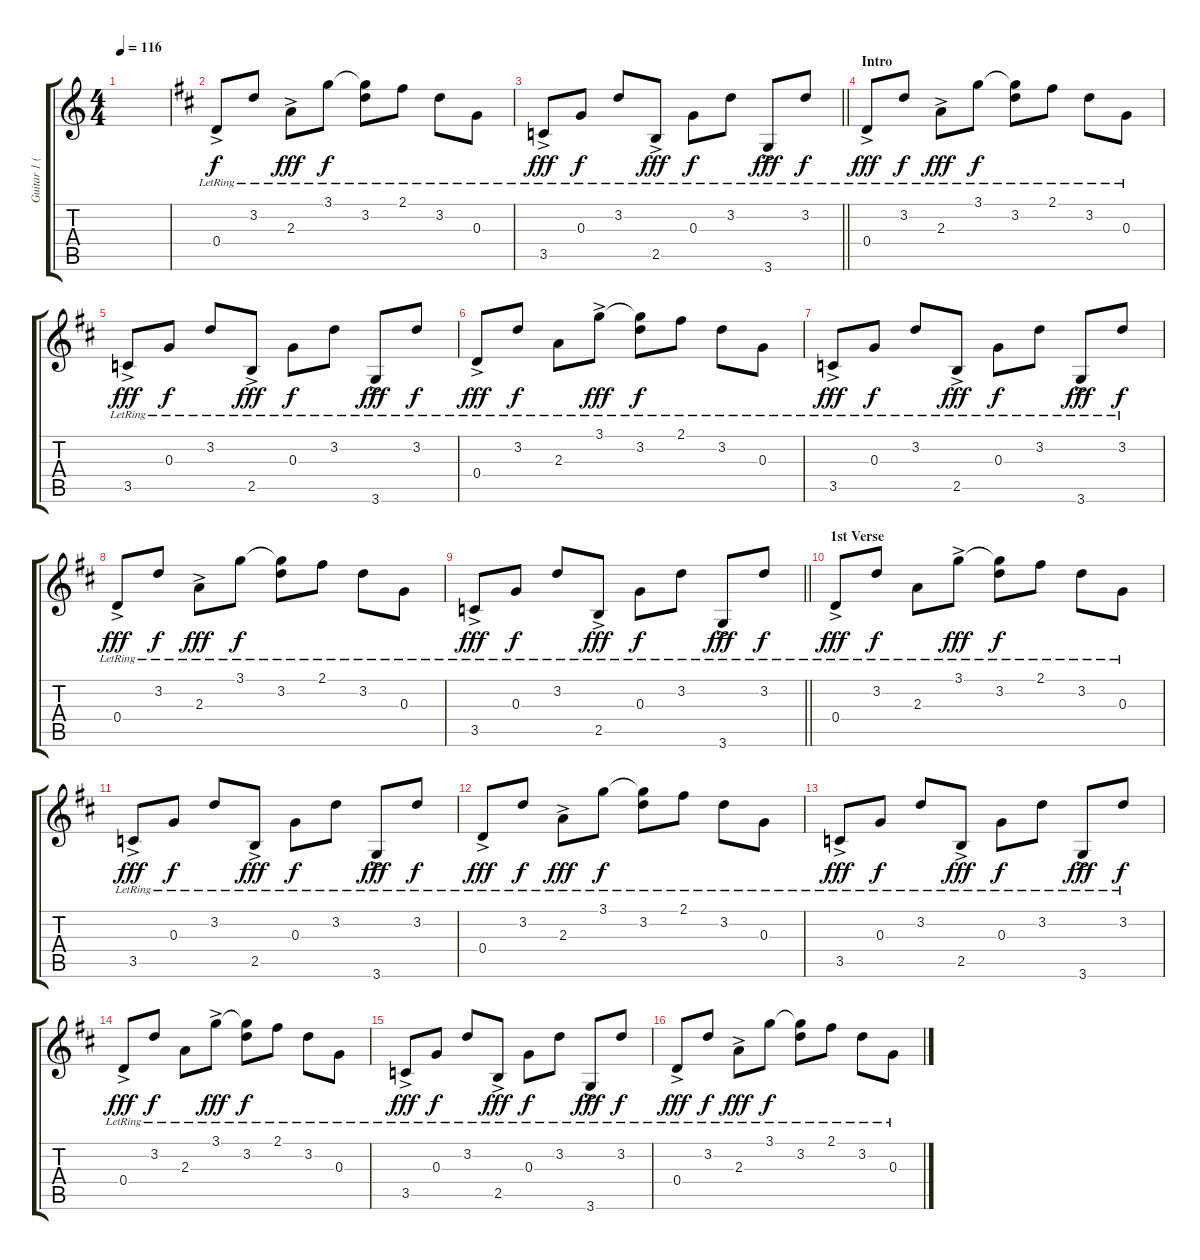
\track ("Guitar 1 (Jazz)" "Guitar 1 (") {instrument electricguitarjazz}
\staff {score tabs}
\tuning (E4 B3 G3 D3 A2 E2) {hide}
\ts (4 4)
\tempo 116
\clef g2
\ks c
|
\ks d
0.4{ac lr}.8{instrument electricguitarjazz} 3.2{lr}.8{dy f instrument electricguitarjazz} 2.3{ac lr}.8{dy fff} 3.1{lr}.8{dy f} (3.1{t} 3.2{lr}).8 2.1{lr}.8 3.2{lr}.8 0.3{lr}.8 |
\barLineRight lightlight
3.5{ac lr}.8{dy fff} 0.3{lr}.8{dy f} 3.2{lr}.8 2.5{ac lr}.8{dy fff} 0.3{lr}.8{dy f} 3.2{lr}.8 3.6{ac lr}.8{dy fff} 3.2{lr}.8{dy f} |
\section ("" "Intro")
0.4{ac lr}.8{dy fff} 3.2{lr}.8{dy f} 2.3{ac lr}.8{dy fff} 3.1{lr}.8{dy f} (3.1{t} 3.2{lr}).8 2.1{lr}.8 3.2{lr}.8 0.3{lr}.8 |
3.5{ac lr}.8{dy fff} 0.3{lr}.8{dy f} 3.2{lr}.8 2.5{ac lr}.8{dy fff} 0.3{lr}.8{dy f} 3.2{lr}.8 3.6{ac lr}.8{dy fff} 3.2{lr}.8{dy f} |
0.4{ac lr}.8{dy fff} 3.2{lr}.8{dy f} 2.3{lr}.8 3.1{ac lr}.8{dy fff} (3.1{t} 3.2{lr}).8{dy f} 2.1{lr}.8 3.2{lr}.8 0.3{lr}.8 |
3.5{ac lr}.8{dy fff} 0.3{lr}.8{dy f} 3.2{lr}.8 2.5{ac lr}.8{dy fff} 0.3{lr}.8{dy f} 3.2{lr}.8 3.6{ac lr}.8{dy fff} 3.2{lr}.8{dy f} |
0.4{ac lr}.8{dy fff} 3.2{lr}.8{dy f} 2.3{ac lr}.8{dy fff} 3.1{lr}.8{dy f} (3.1{t} 3.2{lr}).8 2.1{lr}.8 3.2{lr}.8 0.3{lr}.8 |
\barLineRight lightlight
3.5{ac lr}.8{dy fff} 0.3{lr}.8{dy f} 3.2{lr}.8 2.5{ac lr}.8{dy fff} 0.3{lr}.8{dy f} 3.2{lr}.8 3.6{ac lr}.8{dy fff} 3.2{lr}.8{dy f} |
\section ("" "1st Verse")
0.4{ac lr}.8{dy fff} 3.2{lr}.8{dy f} 2.3{lr}.8 3.1{ac lr}.8{dy fff} (3.1{t} 3.2{lr}).8{dy f} 2.1{lr}.8 3.2{lr}.8 0.3{lr}.8 |
3.5{ac lr}.8{dy fff} 0.3{lr}.8{dy f} 3.2{lr}.8 2.5{ac lr}.8{dy fff} 0.3{lr}.8{dy f} 3.2{lr}.8 3.6{ac lr}.8{dy fff} 3.2{lr}.8{dy f} |
0.4{ac lr}.8{dy fff} 3.2{lr}.8{dy f} 2.3{ac lr}.8{dy fff} 3.1{lr}.8{dy f} (3.1{t} 3.2{lr}).8 2.1{lr}.8 3.2{lr}.8 0.3{lr}.8 |
3.5{ac lr}.8{dy fff} 0.3{lr}.8{dy f} 3.2{lr}.8 2.5{ac lr}.8{dy fff} 0.3{lr}.8{dy f} 3.2{lr}.8 3.6{ac lr}.8{dy fff} 3.2{lr}.8{dy f} |
0.4{ac lr}.8{dy fff} 3.2{lr}.8{dy f} 2.3{lr}.8 3.1{ac lr}.8{dy fff} (3.1{t} 3.2{lr}).8{dy f} 2.1{lr}.8 3.2{lr}.8 0.3{lr}.8 |
3.5{ac lr}.8{dy fff} 0.3{lr}.8{dy f} 3.2{lr}.8 2.5{ac lr}.8{dy fff} 0.3{lr}.8{dy f} 3.2{lr}.8 3.6{ac lr}.8{dy fff} 3.2{lr}.8{dy f} |
0.4{ac lr}.8{dy fff} 3.2{lr}.8{dy f} 2.3{ac lr}.8{dy fff} 3.1{lr}.8{dy f} (3.1{t} 3.2{lr}).8 2.1{lr}.8 3.2{lr}.8 0.3{lr}.8
